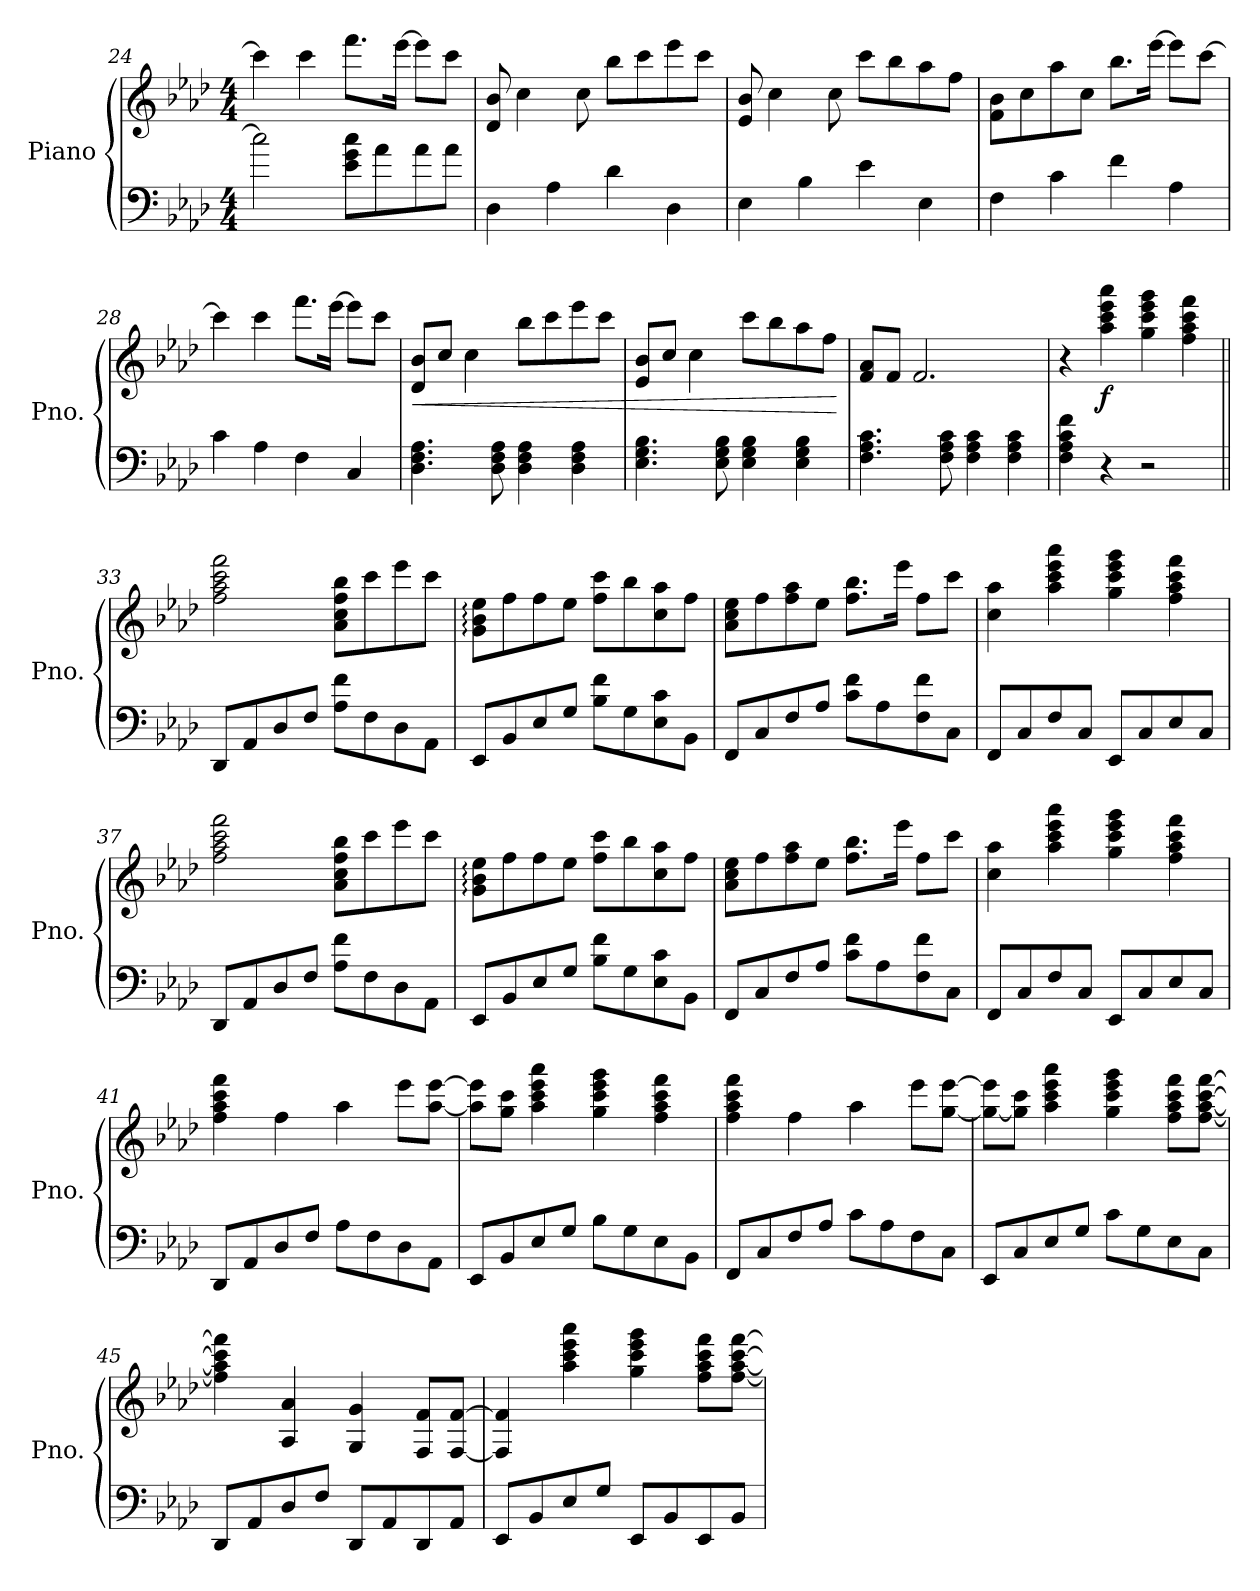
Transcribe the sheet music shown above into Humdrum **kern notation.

**kern	**kern	**dynam
*part1	*part1	*part1
*staff2	*staff1	*staff1/2
*I"Piano	*	*
*I'Pno.	*	*
!!LO:LB:g=z
*clefF4	*clefG2	*
*k[b-e-a-d-]	*k[b-e-a-d-]	*
*M4/4	*M4/4	*
=24	=24	=24
2cc\]	4ccc\]	.
.	4ccc\	.
8e-\ 8g\ 8cc\L	8.fff\L	.
8a-\	.	.
.	[16eee-\Jk	.
8a-\	8eee-\L]	.
8a-\J	8ccc\J	.
=25	=25	=25
4D-\	8d-/ 8b-/	.
.	4cc\	.
4A-\	.	.
.	8cc\	.
4d-\	8bb-\L	.
.	8ccc\	.
4D-\	8eee-\	.
.	8ccc\J	.
=26	=26	=26
4E-\	8e-/ 8b-/	.
.	4cc\	.
4B-\	.	.
.	8cc\	.
4e-\	8ccc\L	.
.	8bb-\	.
4E-\	8aa-\	.
.	8ff\J	.
=27	=27	=27
4F\	8f\ 8b-\L	.
.	8cc\	.
4c\	8aa-\	.
.	8cc\J	.
4f\	8.bb-\L	.
.	[16eee-\Jk	.
4A-\	8eee-\L]	.
.	[8ccc\J	.
=28	=28	=28
4c\	4ccc\]	.
4A-\	4ccc\	.
4F\	8.fff\L	.
.	[16eee-\Jk	.
4C/	8eee-\L]	.
.	8ccc\J	.
!!LO:LB:g=z
=29	=29	=29
!	!	!LO:HP:b
4.D-\ 4.F\ 4.A-\	8d-/ 8b-/L	<
.	8cc/J	.
.	4cc\	.
8D-\ 8F\ 8A-\	.	.
4D-\ 4F\ 4A-\	8bb-\L	.
.	8ccc\	.
4D-\ 4F\ 4A-\	8eee-\	.
.	8ccc\J	.
=30	=30	=30
4.E-\ 4.G\ 4.B-\	8e-/ 8b-/L	.
.	8cc/J	.
.	4cc\	.
8E-\ 8G\ 8B-\	.	.
4E-\ 4G\ 4B-\	8ccc\L	.
.	8bb-\	.
4E-\ 4G\ 4B-\	8aa-\	.
.	8ff\J	.
.	.	[
=31	=31	=31
4.F\ 4.A-\ 4.c\	8f/ 8a-/L	.
.	8f/J	.
.	2.f/	.
8F\ 8A-\ 8c\	.	.
4F\ 4A-\ 4c\	.	.
4F\ 4A-\ 4c\	.	.
=32	=32	=32
4F\ 4A-\ 4c\ 4f\	4r	.
!	!	!LO:DY:b
4r	4aa-\ 4ccc\ 4eee-\ 4aaa-\	f
2r	4gg\ 4ccc\ 4eee-\ 4ggg\	.
.	4ff\ 4aa-\ 4ccc\ 4fff\	.
!!LO:LB:g=z
=33||	=33||	=33||
8DD-/L	2ff\ 2aa-\ 2ccc\ 2fff\	.
8AA-/	.	.
8D-/	.	.
8F/J	.	.
8A-\ 8f\L	8a-\ 8cc\ 8ff\ 8bb-\L	.
8F\	8ccc\	.
8D-\	8eee-\	.
8AA-\J	8ccc\J	.
=34	=34	=34
8EE-/L	8g\: 8b-\: 8ee-\:L	.
8BB-/	8ff\	.
8E-/	8ff\	.
8G/J	8ee-\J	.
8B-\ 8f\L	8ff\ 8ccc\L	.
8G\	8bb-\	.
8E-\ 8c\	8cc\ 8aa-\	.
8BB-\J	8ff\J	.
=35	=35	=35
8FF/L	8a-\ 8cc\ 8ee-\L	.
8C/	8ff\	.
8F/	8ff\ 8aa-\	.
8A-/J	8ee-\J	.
8c\ 8f\L	8.ff\ 8.bb-\L	.
8A-\	.	.
.	16eee-\Jk	.
8F\ 8f\	8ff\L	.
8C\J	8ccc\J	.
=36	=36	=36
8FF/L	4cc\ 4aa-\	.
8C/	.	.
8F/	4aa-\ 4ccc\ 4eee-\ 4aaa-\	.
8C/J	.	.
8EE-/L	4gg\ 4ccc\ 4eee-\ 4ggg\	.
8C/	.	.
8E-/	4ff\ 4aa-\ 4ccc\ 4fff\	.
8C/J	.	.
!!LO:LB:g=z
=37	=37	=37
8DD-/L	2ff\ 2aa-\ 2ccc\ 2fff\	.
8AA-/	.	.
8D-/	.	.
8F/J	.	.
8A-\ 8f\L	8a-\ 8cc\ 8ff\ 8bb-\L	.
8F\	8ccc\	.
8D-\	8eee-\	.
8AA-\J	8ccc\J	.
=38	=38	=38
8EE-/L	8g\: 8b-\: 8ee-\:L	.
8BB-/	8ff\	.
8E-/	8ff\	.
8G/J	8ee-\J	.
8B-\ 8f\L	8ff\ 8ccc\L	.
8G\	8bb-\	.
8E-\ 8c\	8cc\ 8aa-\	.
8BB-\J	8ff\J	.
=39	=39	=39
8FF/L	8a-\ 8cc\ 8ee-\L	.
8C/	8ff\	.
8F/	8ff\ 8aa-\	.
8A-/J	8ee-\J	.
8c\ 8f\L	8.ff\ 8.bb-\L	.
8A-\	.	.
.	16eee-\Jk	.
8F\ 8f\	8ff\L	.
8C\J	8ccc\J	.
=40	=40	=40
8FF/L	4cc\ 4aa-\	.
8C/	.	.
8F/	4aa-\ 4ccc\ 4eee-\ 4aaa-\	.
8C/J	.	.
8EE-/L	4gg\ 4ccc\ 4eee-\ 4ggg\	.
8C/	.	.
8E-/	4ff\ 4aa-\ 4ccc\ 4fff\	.
8C/J	.	.
!!LO:PB:g=z
=41	=41	=41
8DD-/L	4ff\ 4aa-\ 4ccc\ 4fff\	.
8AA-/	.	.
8D-/	4ff\	.
8F/J	.	.
8A-\L	4aa-\	.
8F\	.	.
8D-\	8eee-\L	.
8AA-\J	[8aa-\ [8eee-\J	.
=42	=42	=42
8EE-/L	8aa-\] 8eee-\]L	.
8BB-/	8gg\ 8ccc\J	.
8E-/	4aa-\ 4ccc\ 4eee-\ 4aaa-\	.
8G/J	.	.
8B-\L	4gg\ 4ccc\ 4eee-\ 4ggg\	.
8G\	.	.
8E-\	4ff\ 4aa-\ 4ccc\ 4fff\	.
8BB-\J	.	.
=43	=43	=43
8FF/L	4ff\ 4aa-\ 4ccc\ 4fff\	.
8C/	.	.
8F/	4ff\	.
8A-/J	.	.
8c\L	4aa-\	.
8A-\	.	.
8F\	8eee-\L	.
8C\J	[8gg\ [8eee-\J	.
=44	=44	=44
8EE-/L	8gg\_ 8eee-\]L	.
8C/	8gg\] 8ccc\J	.
8E-/	4aa-\ 4ccc\ 4eee-\ 4aaa-\	.
8G/J	.	.
8c\L	4gg\ 4ccc\ 4eee-\ 4ggg\	.
8G\	.	.
8E-\	8ff\ 8aa-\ 8ccc\ 8fff\L	.
8C\J	[8ff\ [8aa-\ [8ccc\ [8fff\J	.
!!LO:LB:g=z
=45	=45	=45
8DD-/L	4ff\] 4aa-\] 4ccc\] 4fff\]	.
8AA-/	.	.
8D-/	4A-/ 4a-/	.
8F/J	.	.
8DD-/L	4G/ 4g/	.
8AA-/	.	.
8DD-/	8F/ 8f/L	.
8AA-/J	[8F/ [8f/J	.
=46	=46	=46
8EE-/L	4F/] 4f/]	.
8BB-/	.	.
8E-/	4aa-\ 4ccc\ 4eee-\ 4aaa-\	.
8G/J	.	.
8EE-/L	4gg\ 4ccc\ 4eee-\ 4ggg\	.
8BB-/	.	.
8EE-/	8ff\ 8aa-\ 8ccc\ 8fff\L	.
8BB-/J	[8ff\ [8aa-\ [8ccc\ [8fff\J	.
=	=	=
*-	*-	*-
